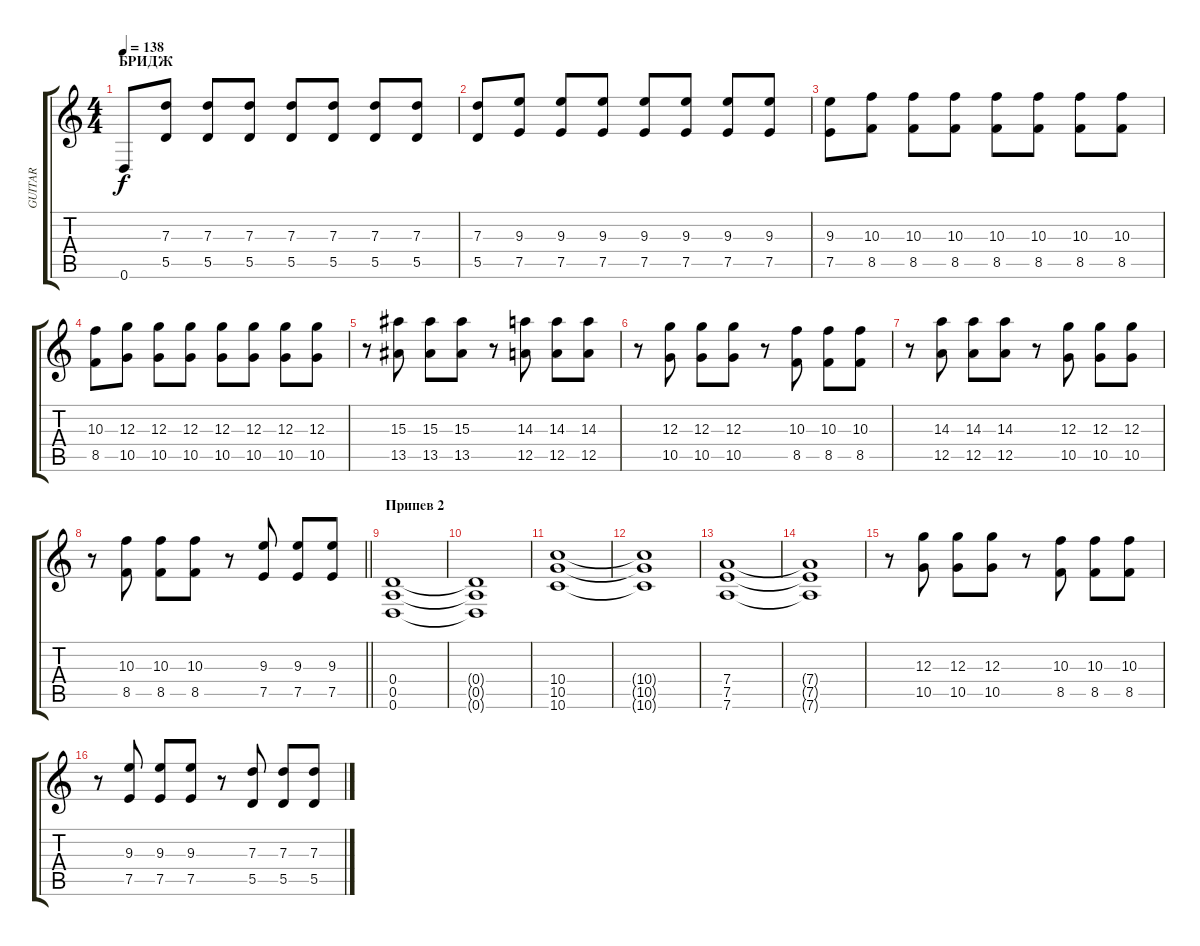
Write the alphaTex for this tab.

\track ("GUITAR" "GUITAR") {instrument distortionguitar}
\staff {score tabs}
\tuning (E4 B3 G3 D3 A2 D2) {hide}
\ts (4 4)
\section ("" "БРИДЖ")
\tempo 138
\clef g2
\ks c
0.6.8{dy f} (7.3 5.5).8 (7.3 5.5).8 (7.3 5.5).8 (7.3 5.5).8 (7.3 5.5).8 (7.3 5.5).8 (7.3 5.5).8 |
(7.3 5.5).8 (9.3 7.5).8 (9.3 7.5).8 (9.3 7.5).8 (9.3 7.5).8 (9.3 7.5).8 (9.3 7.5).8 (9.3 7.5).8 |
(9.3 7.5).8 (10.3 8.5).8 (10.3 8.5).8 (10.3 8.5).8 (10.3 8.5).8 (10.3 8.5).8 (10.3 8.5).8 (10.3 8.5).8 |
(10.3 8.5).8 (12.3 10.5).8 (12.3 10.5).8 (12.3 10.5).8 (12.3 10.5).8 (12.3 10.5).8 (12.3 10.5).8 (12.3 10.5).8 |
r.8 (15.3 13.5).8 (15.3 13.5).8 (15.3 13.5).8 r.8 (14.3 12.5).8 (14.3 12.5).8 (14.3 12.5).8 |
r.8 (12.3 10.5).8 (12.3 10.5).8 (12.3 10.5).8 r.8 (10.3 8.5).8 (10.3 8.5).8 (10.3 8.5).8 |
r.8 (14.3 12.5).8 (14.3 12.5).8 (14.3 12.5).8 r.8 (12.3 10.5).8 (12.3 10.5).8 (12.3 10.5).8 |
\barLineRight lightlight
r.8 (10.3 8.5).8 (10.3 8.5).8 (10.3 8.5).8 r.8 (9.3 7.5).8 (9.3 7.5).8 (9.3 7.5).8 |
\section ("" "Припев 2")
(0.4 0.5 0.6).1 |
(0.4{t} 0.5{t} 0.6{t}).1 |
(10.4 10.5 10.6).1 |
(10.4{t} 10.5{t} 10.6{t}).1 |
(7.4 7.5 7.6).1 |
(7.4{t} 7.5{t} 7.6{t}).1 |
r.8 (12.3 10.5).8 (12.3 10.5).8 (12.3 10.5).8 r.8 (10.3 8.5).8 (10.3 8.5).8 (10.3 8.5).8 |
r.8 (9.3 7.5).8 (9.3 7.5).8 (9.3 7.5).8 r.8 (7.3 5.5).8 (7.3 5.5).8 (7.3 5.5).8
